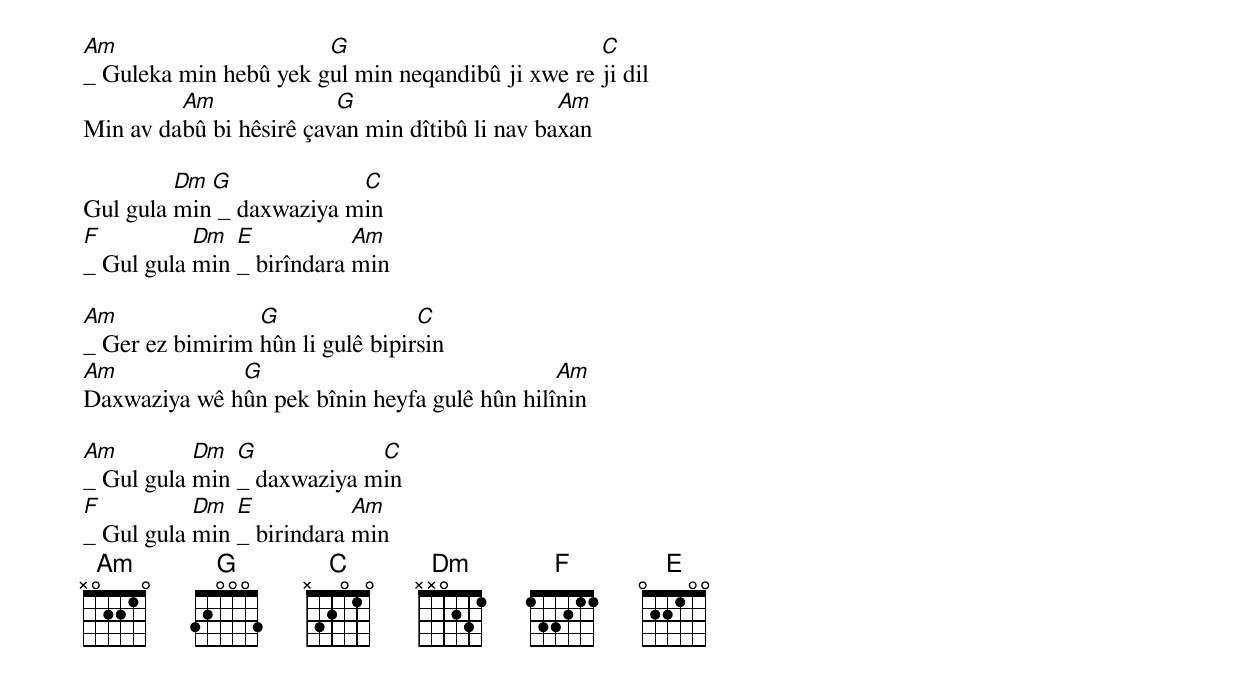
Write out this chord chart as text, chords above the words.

Am                     G                          C
_ Guleka min hebû yek gul min neqandibû ji xwe re ji dil
         Am              G                      Am
Min av dabû bi hêsirê çavan min dîtibû li nav baxan

         Dm G             C
Gul gula min _ daxwaziya min
F          Dm  E           Am
_ Gul gula min _ birîndara min

Am               G                C
_ Ger ez bimirim hûn li gulê bipirsin
Am            G                               Am
Daxwaziya wê hûn pek bînin heyfa gulê hûn hilînin

Am         Dm  G            C
_ Gul gula min _ daxwaziya min
F          Dm  E           Am
_ Gul gula min _ birindara min
